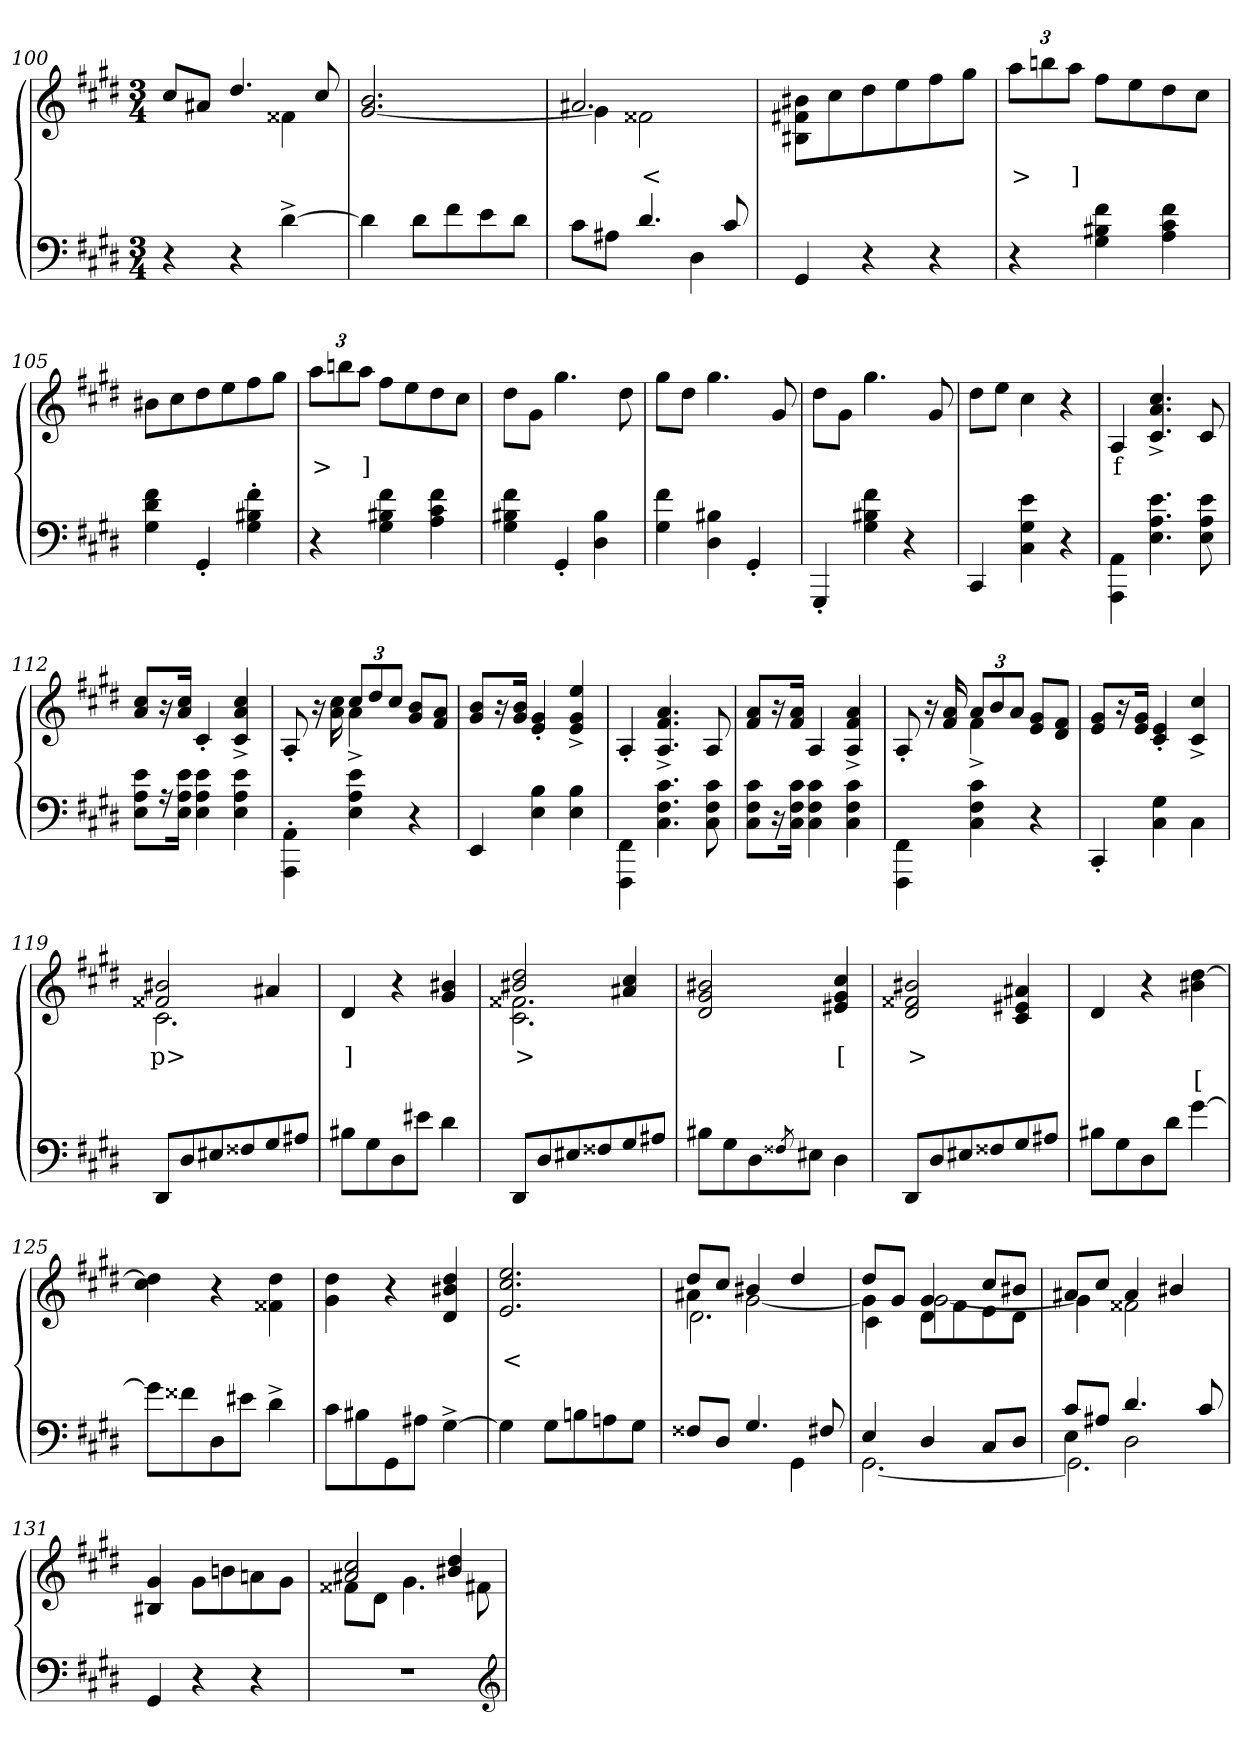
**kern	**kern	**text	**text
*part2	*part1	*part1	*part1
*staff2	*staff1	*staff1	*staff1
*clefF4	*clefG2	*	*
*k[f#c#g#d#]	*k[f#c#g#d#]	*	*
*c#:	*c#:	*	*
*M3/4	*M3/4	*	*
=100	=100	=100	=100
*	*^	*	*
4r	8cc#/L	2ryy	.	.
.	8a#XJ	.	.	.
4r	4.dd#	.	.	.
[4d#^>	.	4f##X	.	.
.	8cc#	.	.	.
*	*v	*v	*	*
=101	=101	=101	=101
4d#]	2.b [2.g#	.	.
8d#L	.	.	.
8f#	.	.	.
8e	.	.	.
8d#J	.	.	.
=102	=102	=102	=102
*^	*^	*	*
8c#\L	2ryy	2.a#X	4g#]	.	.
8A#X\J	.	.	.	.	.
4.d#	.	.	2f##X	<	.
.	4D#	.	.	.	.
8c#	.	.	.	.	.
*v	*v	*	*	*	*
*	*v	*v	*	*
=103	=103	=103	=103
4GG#/	8b#X\ 8f#X\ 8B#X\L	.	.
.	8cc#\	.	.
4r	8dd#\	.	.
.	8ee\	.	.
4r	8ff#\	.	.
.	8gg#\J	.	.
=104	=104	=104	=104
4r	12aaL	>	.
.	12bbn	.	.
.	12aaJ	]	.
4f# 4B#X 4G#	8ff#L	.	.
.	8ee	.	.
4f# 4c# 4A	8dd#	.	.
.	8cc#J	.	.
=105	=105	=105	=105
4f# 4d# 4G#	8b#XL	.	.
.	8cc#	.	.
4GG#'>	8dd#	.	.
.	8ee	.	.
4f#'> 4B#X'> 4G#'>	8ff#	.	.
.	8gg#J	.	.
=106	=106	=106	=106
4r	12aaL	>	.
.	12bbn	.	.
.	12aaJ	]	.
4f# 4B#X 4G#	8ff#L	.	.
.	8ee	.	.
4f# 4c# 4A	8dd#	.	.
.	8cc#J	.	.
=107	=107	=107	=107
4f# 4B#X 4G#	8dd#L	.	.
.	8g#J	.	.
4GG#'>	4.gg#	.	.
4B# 4D#	.	.	.
.	8dd#	.	.
=108	=108	=108	=108
4f# 4G#	8gg#L	.	.
.	8dd#J	.	.
4B#X 4D#	4.gg#	.	.
4GG#'>	.	.	.
.	8g#	.	.
=109	=109	=109	=109
4GGG#'>	8dd#L	.	.
.	8g#J	.	.
4f# 4B#X 4G#	4.gg#	.	.
4r	.	.	.
.	8g#	.	.
=110	=110	=110	=110
4CC#	8dd#L	.	.
.	8eeJ	.	.
4e 4G# 4C#	4cc#	.	.
4r	4r	.	.
=111	=111	=111	=111
4AA\ 4AAA\	4A/	f	.
4.e 4.A 4.E	4.cc#^> 4.a^> 4.c#^>	.	.
8e 8A 8E	8c#	.	.
=112	=112	=112	=112
8e 8A 8EL	8cc#/ 8a/L	.	.
16r	16r	.	.
16e 16A 16EJk	16cc# 16aJk	.	.
4e 4A 4E	4c#'>	.	.
4e 4A 4E	4cc#^> 4a^> 4c#^>	.	.
=113	=113	=113	=113
*	*^	*	*
4AA\'> 4AAA\'>	8A'>	4ryy	.	.
.	16r	.	.	.
.	16cc# 16a	.	.	.
4e 4A 4E	12cc#L	4a^>	.	.
.	12dd#	.	.	.
.	12cc#J	.	.	.
4r	8b 8g#L	4ryy	.	.
.	8a 8f#J	.	.	.
*	*v	*v	*	*
=114	=114	=114	=114
4EE	8b 8g#L	.	.
.	16r	.	.
.	16b 16g#Jk	.	.
4B 4E	4g#'> 4e'>	.	.
4B 4E	4ee^> 4g#^> 4e^>	.	.
=115	=115	=115	=115
4FF#\ 4FFF#\	4A'>/	.	.
4.c# 4.F# 4.C#	4.a^> 4.f#^> 4.A^>	.	.
8c# 8F# 8C#	8A	.	.
=116	=116	=116	=116
8c# 8F# 8C#L	8a 8f#L	.	.
16r	16r	.	.
16c# 16F# 16C#Jk	16a 16f#Jk	.	.
4c# 4F# 4C#	4A	.	.
4c# 4F# 4C#	4a^> 4f#^> 4A^>	.	.
=117	=117	=117	=117
*	*^	*	*
4FF#\ 4FFF#\	8A'>	4ryy	.	.
.	16r	.	.	.
.	16a 16f#	.	.	.
4c# 4F# 4C#	12aL	4f#^>	.	.
.	12b	.	.	.
.	12aJ	.	.	.
4r	8g# 8eL	4ryy	.	.
.	8f# 8d#J	.	.	.
*	*v	*v	*	*
=118	=118	=118	=118
4CC#'>	8g# 8eL	.	.
.	16r	.	.
.	16g# 16eJk	.	.
4G# 4C#	4e'> 4c#'>	.	.
4C#\	4cc#^> 4c#^>	.	.
=119	=119	=119	=119
*	*^	*	*
8DD#L	2b#X 2f##X	2.c#	p>	.
8D#	.	.	.	.
8E#X	.	.	.	.
8F##X	.	.	.	.
8G#	4a#X	.	.	.
8A#XJ	.	.	.	.
*	*v	*v	*	*
=120	=120	=120	=120
8B#XL	4d#	]	.
8G#	.	.	.
8D#	4r	.	.
8e#XJ	.	.	.
4d#	4b#X 4g#	.	.
=121	=121	=121	=121
*	*^	*	*
8DD#L	2dd# 2b#X	2.f##X 2.c#	>	.
8D#	.	.	.	.
8E#X	.	.	.	.
8F##X	.	.	.	.
8G#	4cc# 4a#X	.	.	.
8A#XJ	.	.	.	.
*	*v	*v	*	*
=122	=122	=122	=122
8B#XL	2b#X 2g# 2d#	.	.
8G#	.	.	.
8D#	.	.	.
8qF##X/	.	.	.
8E#XJ	.	.	.
4D#	4cc# 4g# 4e#X	[	.
=123	=123	=123	=123
8DD#L	2b#X 2f##X 2d#	>	.
8D#	.	.	.
8E#X	.	.	.
8F##X	.	.	.
8G#	4a#X 4e#X 4c#	.	.
8A#XJ	.	.	.
=124	=124	=124	=124
8B#XL	4d#	.	.
8G#	.	.	.
8D#	4r	.	.
8d#J	.	.	.
[4g#	[4dd# 4b#X	.	[
=125	=125	=125	=125
8g#L]	4dd#] 4cc#	.	.
8f##X	.	.	.
8D#	4r	.	.
8e#XJ	.	.	.
4d#^>	4dd#\ 4f##X\	.	.
=126	=126	=126	=126
8c#L	4dd#\ 4g#\	.	.
8B#X	.	.	.
8GG#	4r	.	.
8A#XJ	.	.	.
[4G#^>	4dd# 4b#X 4d#	.	.
=127	=127	=127	=127
4G#]	2.e 2.cc# 2.ee	<	.
8G#L	.	.	.
8Bn	.	.	.
8An	.	.	.
8G#J	.	.	.
=128	=128	=128	=128
*^	*^	*	*
*	*	*	*^	*	*
8F##X/L	2ryy	8dd#L	4a#X	2.d#\	.	.
8D#/J	.	8cc#J	.	.	.	.
4.G#	.	4b#X	[2g#	.	.	.
.	4GG#	4dd#	.	.	.	.
8F#X	.	.	.	.	.	.
=129	=129	=129	=129	=129	=129	=129
4E	[2.GG#	8dd#L	4g#]	4c#\	.	.
.	.	8g#J	.	.	.	.
4D#	.	4g#	[2g#	8d#\L	.	.
.	.	.	.	8f#\	.	.
8C#L	.	8cc#L	.	8e\	.	.
8D#J	.	8b#XJ	.	8d#\J	.	.
*	*	*	*v	*v	*	*
=130	=130	=130	=130	=130	=130
*	*^	*	*	*	*
8c#L	4E	2.GG#\]	8a#XL	4g#]	.	.
8A#XJ	.	.	8cc#J	.	.	.
4.d#	2D#	.	4a#	2f##X	.	.
.	.	.	4b#X	.	.	.
8c#	.	.	.	.	.	.
*v	*v	*v	*	*	*	*
*	*v	*v	*	*
=131	=131	=131	=131
4GG#	4g# 4B#X	.	.
4r	8g#\L	.	.
.	8bn\	.	.
4r	8an\	.	.
.	8g#\J	.	.
=132	=132	=132	=132
*	*^	*	*
2.r	2a#X 2cc#	8f##XL	.	.
.	.	8d#J	.	.
.	.	4.g#	.	.
.	4b#X 4dd#	.	.	.
.	.	8f#X	.	.
*	*v	*v	*	*
*clefG2	*	*	*
=	=	=	=
*-	*-	*-	*-
